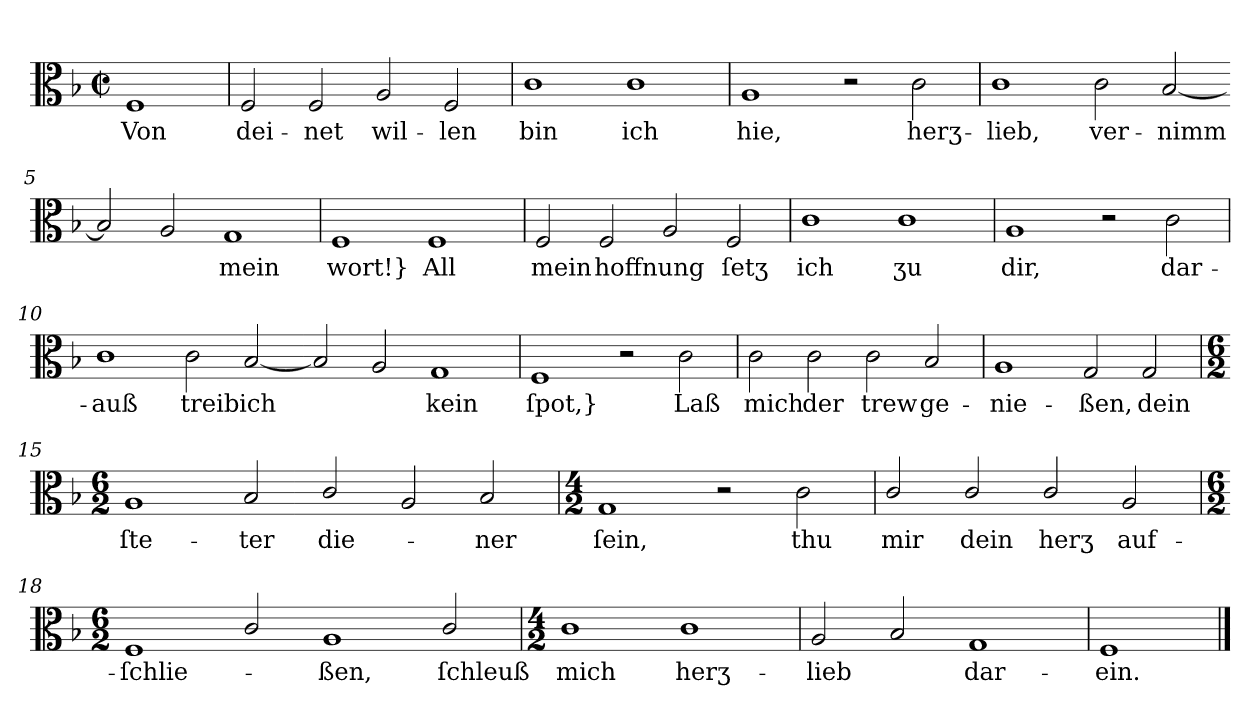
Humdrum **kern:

**kern	**text
*part1	*part1
*staff1	*staff1
*clefC3	*
*k[b-]	*
*F:	*
*M4/2	*
*met(c|)	*
=	=
1F	Von
=1	=1
2F	dei-
2F	-net
2A	wil-
2F	-len
=2	=2
1c	bin
1c	ich
=3	=3
1A	hie,
2r	.
2c	herʒ-
=4	=4
1c	-lieb,
2c	ver-
[2B-	-nimm
=5-	=5-
2B-]	.
2A	.
1G	mein
=6	=6
1F	wort!}
1F	All
=7	=7
2F	mein
2F	hoffnung
2A	.
2F	ſetʒ
=8	=8
1c	ich
1c	ʒu
=9	=9
1A	dir,
2r	.
2c	dar-
=10	=10
1c	-auß
2c	treib
[2B-	ich
=11-	=11-
2B-]	.
2A	.
1G	kein
=12	=12
1F	ſpot,}
2r	.
2c	Laß
=13	=13
2c	mich
2c	der
2c	trew
2B-	ge-
=14	=14
1A	-nie-
2G	-ßen,
2G	dein
=15	=15
*M6/2	*
1A	ſte-
2B-	-ter
2c/	die-
2A	.
2B-	-ner
=16	=16
*M4/2	*
1G	ſein,
2r	.
2c	thu
=17	=17
2c/	mir
2c/	dein
2c/	herʒ
2A	auf-
=18	=18
*M6/2	*
1F	-ſchlie-
2c/	.
1A	-ßen,
2c/	ſchleuß
=19	=19
*M4/2	*
1c	mich
1c	herʒ-
=20	=20
2A	-lieb
2B-	.
1G	dar-
=21	=21
1F/	-ein.
==	==
*-	*-
